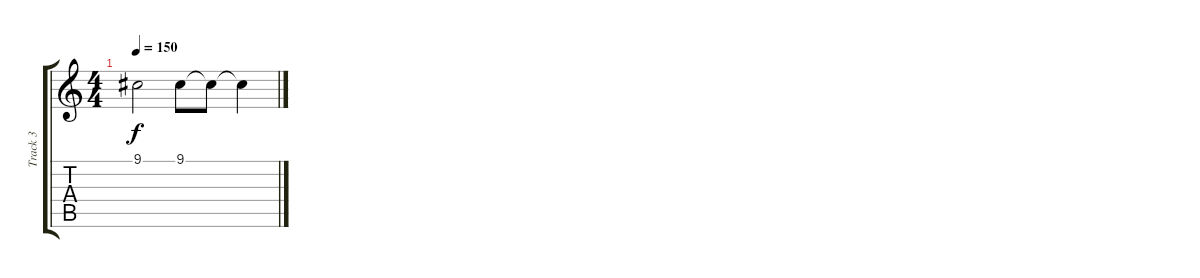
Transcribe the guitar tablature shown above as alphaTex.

\track ("Track 3" "Track 3") {instrument flute}
\staff {score tabs}
\tuning (E4 B3 G3 D3 A2 E2) {hide}
\ts (4 4)
\tempo 150
\clef g2
\ks c
9.1{t}.2{dy f} 9.1.8{volume 16} 9.1{t}.8 9.1{t}.4
